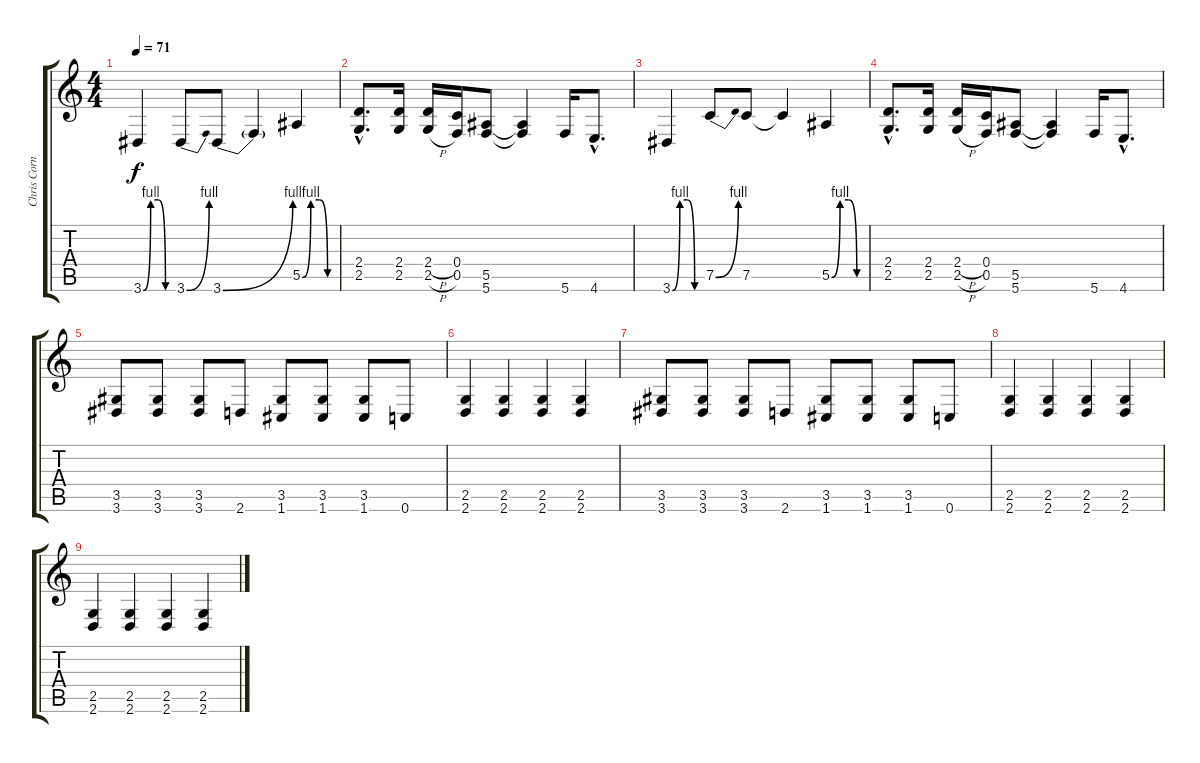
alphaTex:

\track ("Chris Cornell" "Chris Corn") {instrument overdrivenguitar}
\staff {score tabs}
\tuning (E4 B3 G3 C3 F2 C2) {hide}
\ts (4 4)
\tempo 71
\clef g2
\ks c
3.6{be (custom 0 0 15 4 30 4 45 0 60 0)}.4{dy f} 3.6{be (bend 0 0 60 4)}.8 3.6{be (bend 0 0 60 4)}.8 3.6{t}.4 5.5{be (custom 0 0 15 4 30 4 45 0 60 0)}.4 |
(2.4{hac} 2.5{hac}).8{d} (2.4 2.5).16 (2.4{h} 2.5{h}).16 (0.4 0.5).16 (5.5 5.6).8 (5.5{t} 5.6{t}).4 5.6.16 4.6{hac}.8{d} |
3.6{be (custom 0 0 15 4 30 4 45 0 60 0)}.4 7.5{be (bend 0 0 60 4)}.8 7.5.8 7.5{t}.4 5.5{be (custom 0 0 15 4 30 4 45 0 60 0)}.4 |
(2.4{hac} 2.5{hac}).8{d} (2.4 2.5).16 (2.4{h} 2.5{h}).16 (0.4 0.5).16 (5.5 5.6).8 (5.5{t} 5.6{t}).4 5.6.16 4.6{hac}.8{d} |
(3.5 3.6).8 (3.5 3.6).8 (3.5 3.6).8 2.6.8 (3.5 1.6).8 (3.5 1.6).8 (3.5 1.6).8 0.6.8 |
(2.5 2.6).4 (2.5 2.6).4 (2.5 2.6).4 (2.5 2.6).4 |
(3.5 3.6).8 (3.5 3.6).8 (3.5 3.6).8 2.6.8 (3.5 1.6).8 (3.5 1.6).8 (3.5 1.6).8 0.6.8 |
(2.5 2.6).4 (2.5 2.6).4 (2.5 2.6).4 (2.5 2.6).4 |
(2.5 2.6).4 (2.5 2.6).4 (2.5 2.6).4 (2.5 2.6).4
